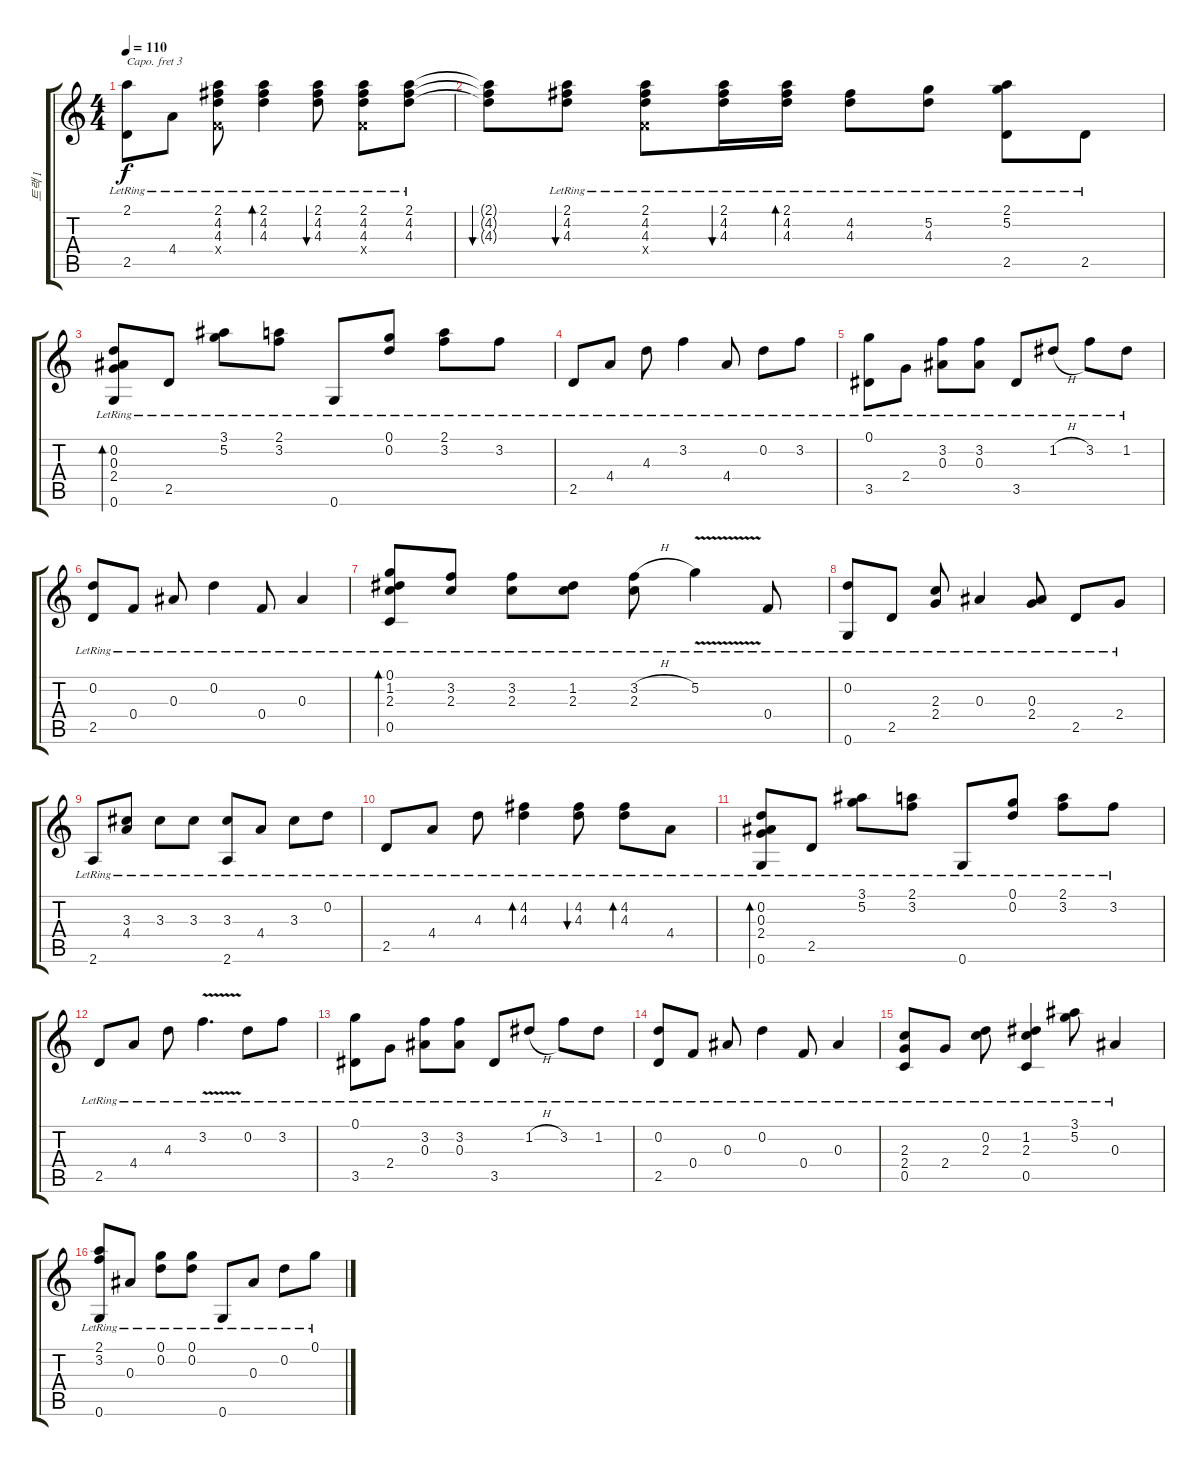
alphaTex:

\track ("트랙 1" "트랙 1") {instrument acousticguitarsteel}
\staff {score tabs}
\capo 3
\tuning (E4 B3 G3 D3 A2 E2) {hide}
\ts (4 4)
\tempo 110
\clef g2
\ks c
(2.1{lr} 2.5{lr}).8{dy f} 4.4{lr}.8 (2.1{lr} 4.2{lr} 4.3{lr} 0.4{x}).8 (2.1{lr} 4.2{lr} 4.3{lr}).4{bd 60} (2.1{lr} 4.2{lr} 4.3{lr}).8{bu 60} (2.1{lr} 4.2{lr} 4.3{lr} 0.4{x}).8 (2.1{lr} 4.2{lr} 4.3{lr}).8 |
(2.1{t} 4.2{t} 4.3{t}).8{bu 60} (2.1{lr} 4.2{lr} 4.3{lr}).8{bu 240} (2.1{lr} 4.2{lr} 4.3{lr} 0.4{x}).8 (2.1{lr} 4.2{lr} 4.3{lr}).16{bu 240} (2.1{lr} 4.2{lr} 4.3{lr}).16{bd 240} (4.2{lr} 4.3{lr}).8 (5.2{lr} 4.3{lr}).8 (2.1{lr} 5.2{lr} 2.5{lr}).8 2.5{lr}.8 |
(0.2{lr} 0.3{lr} 2.4{lr} 0.6{lr}).8{bd 240} 2.5{lr}.8 (3.1{lr} 5.2{lr}).8 (2.1{lr} 3.2{lr}).8 0.6{lr}.8 (0.1{lr} 0.2{lr}).8 (2.1{lr} 3.2{lr}).8 3.2{lr}.8 |
2.5{lr}.8 4.4{lr}.8 4.3{lr}.8 3.2{lr}.4 4.4{lr}.8 0.2{lr}.8 3.2{lr}.8 |
(0.1{lr} 3.5{lr}).8 2.4{lr}.8 (3.2{lr} 0.3{lr}).8 (3.2{lr} 0.3{lr}).8 3.5{lr}.8 1.2{h lr}.8 3.2{lr}.8 1.2{lr}.8 |
(0.2{lr} 2.5{lr}).8 0.4{lr}.8 0.3{lr}.8 0.2{lr}.4 0.4{lr}.8 0.3{lr}.4 |
(0.1{lr} 1.2{lr} 2.3{lr} 0.5{lr}).8{bd 240} (3.2{lr} 2.3{lr}).8 (3.2{lr} 2.3{lr}).8 (1.2{lr} 2.3{lr}).8 (3.2{h lr} 2.3{lr}).8 5.2{v lr}.4 0.4{lr}.8 |
(0.2{lr} 0.6{lr}).8 2.5{lr}.8 (2.3{lr} 2.4{lr}).8 0.3{lr}.4 (0.3{lr} 2.4{lr}).8 2.5{lr}.8 2.4{lr}.8 |
2.6{lr}.8 (3.3{lr} 4.4{lr}).8 3.3{lr}.8 3.3{lr}.8 (3.3{lr} 2.6{lr}).8 4.4{lr}.8 3.3{lr}.8 0.2{lr}.8 |
2.5{lr}.8 4.4{lr}.8 4.3{lr}.8 (4.2{lr} 4.3{lr}).4{bd 120} (4.2{lr} 4.3{lr}).8{bu 120} (4.2{lr} 4.3{lr}).8{bd 120} 4.4{lr}.8 |
(0.2{lr} 0.3{lr} 2.4{lr} 0.6{lr}).8{bd 240} 2.5{lr}.8 (3.1{lr} 5.2{lr}).8 (2.1{lr} 3.2{lr}).8 0.6{lr}.8 (0.1{lr} 0.2{lr}).8 (2.1{lr} 3.2{lr}).8 3.2{lr}.8 |
2.5{lr}.8 4.4{lr}.8 4.3{lr}.8 3.2{v lr}.4{d} 0.2{lr}.8 3.2{lr}.8 |
(0.1{lr} 3.5{lr}).8 2.4{lr}.8 (3.2{lr} 0.3{lr}).8 (3.2{lr} 0.3{lr}).8 3.5{lr}.8 1.2{h lr}.8 3.2{lr}.8 1.2{lr}.8 |
(0.2{lr} 2.5{lr}).8 0.4{lr}.8 0.3{lr}.8 0.2{lr}.4 0.4{lr}.8 0.3{lr}.4 |
(2.3{lr} 2.4{lr} 0.5{lr}).8 2.4{lr}.8 (0.2{lr} 2.3{lr}).8 (1.2{lr} 2.3{lr} 0.5{lr}).4 (3.1{lr} 5.2{lr}).8 0.3{lr}.4 |
(2.1{lr} 3.2{lr} 0.6{lr}).8 0.3{lr}.8 (0.1{lr} 0.2{lr}).8 (0.1{lr} 0.2{lr}).8 0.6{lr}.8 0.3{lr}.8 0.2{lr}.8 0.1{lr}.8
